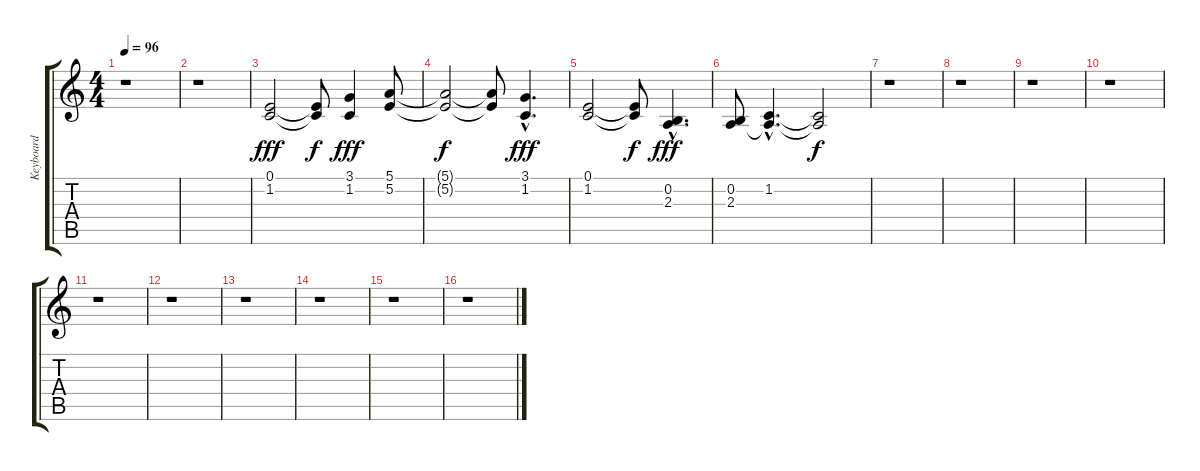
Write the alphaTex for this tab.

\track ("Keyboard" "Keyboard") {instrument reedorgan}
\staff {score tabs}
\tuning (E4 B3 G3 D3 A2 E2) {hide}
\ts (4 4)
\tempo 96
\clef g2
\ks c
r.1{dy f} |
r.1 |
(0.1 1.2).2{dy fff} (0.1{t} 1.2{t}).8{dy f} (3.1 1.2).4{dy fff} (5.1 5.2).8 |
(5.1{t} 5.2{t}).2{dy f} (5.1{t} 5.2{t}).8 (3.1{hac} 1.2{hac}).4{d dy fff} |
(0.1 1.2).2 (0.1{t} 1.2{t}).8{dy f} (0.2{hac} 2.3{hac}).4{d dy fff} |
(0.2 2.3).8 (1.2{hac} 2.3{hac t}).4{d} (1.2{t} 2.3{t}).2{dy f} |
r.1 |
r.1 |
r.1 |
r.1 |
r.1 |
r.1 |
r.1 |
r.1 |
r.1 |
r.1
